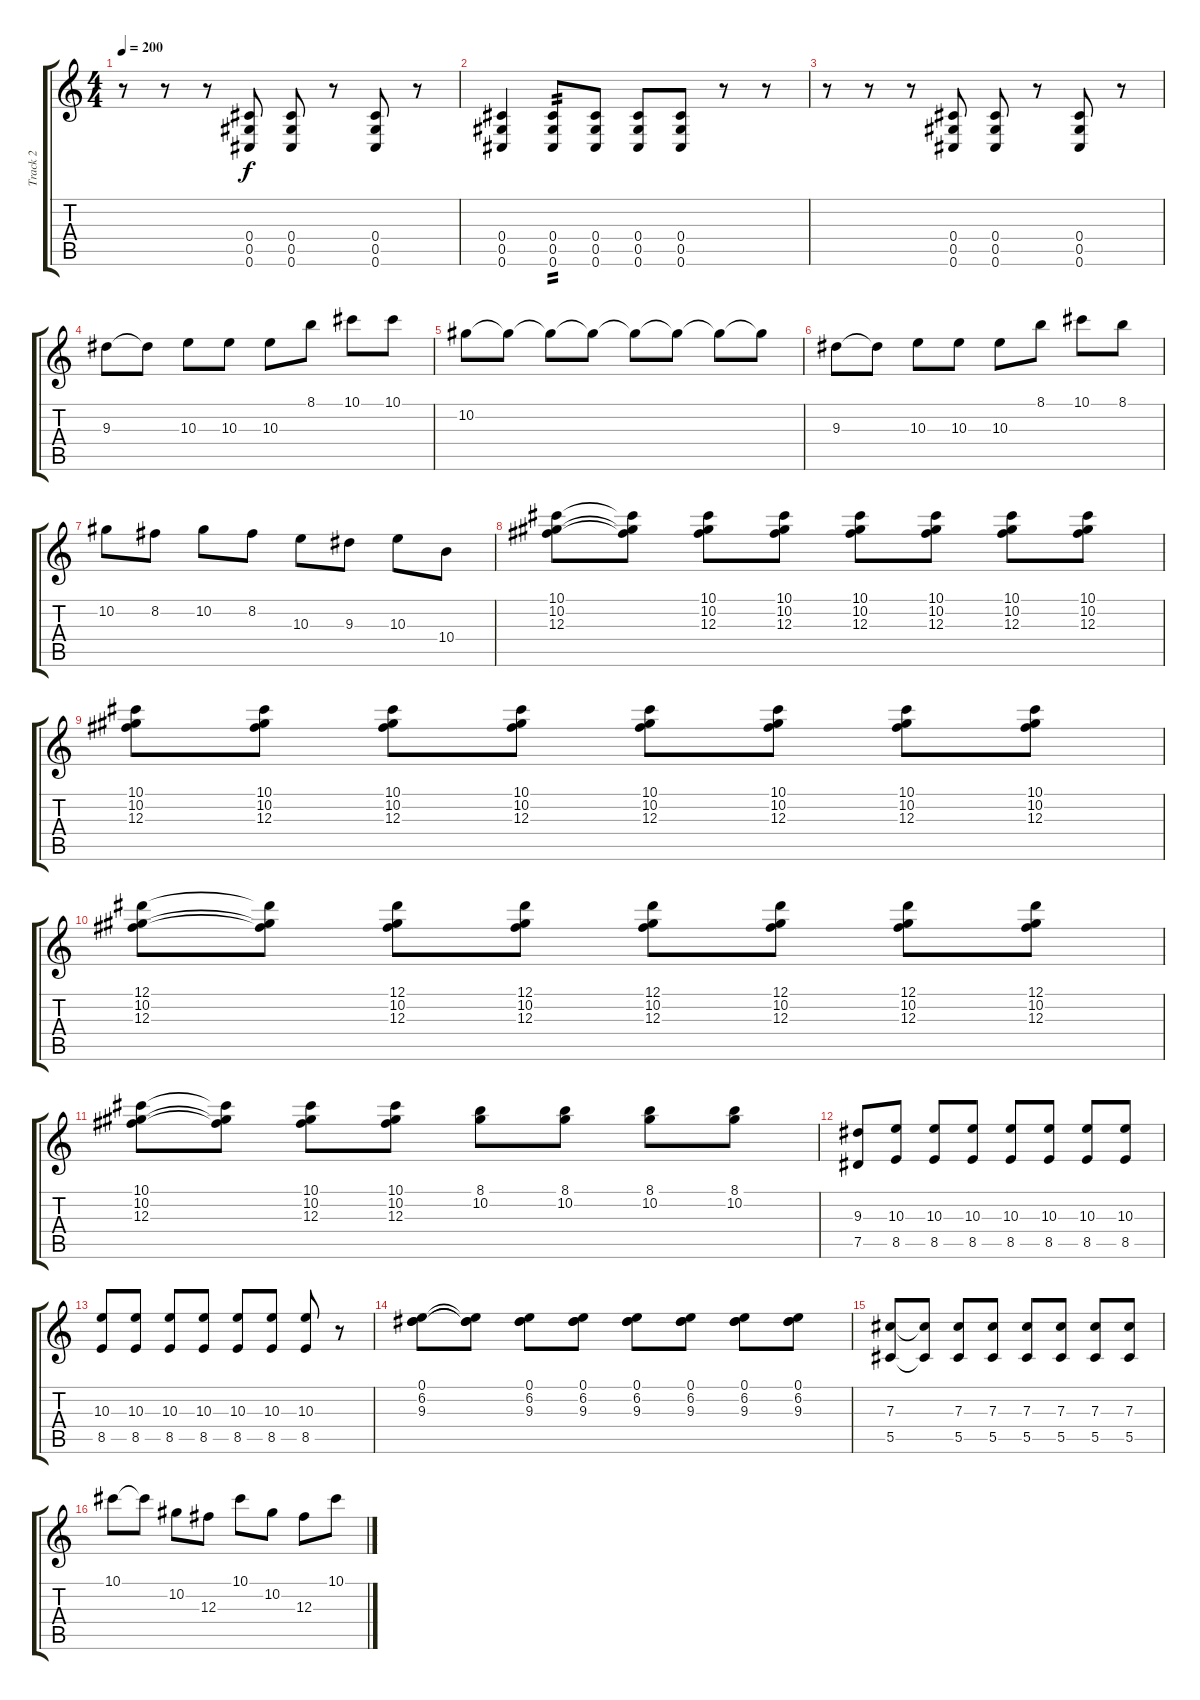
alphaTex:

\track ("Track 2" "Track 2") {instrument overdrivenguitar}
\staff {score tabs}
\tuning (Eb4 Bb3 Gb3 Db3 Ab2 Db2) {hide}
\ts (4 4)
\tempo 200
\clef g2
\ks c
r.8{dy f} r.8 r.8 (0.4 0.5 0.6).8 (0.4 0.5 0.6).8 r.8 (0.4 0.5 0.6).8 r.8 |
(0.4 0.5 0.6).4 (0.4 0.5 0.6).8{tp 2} (0.4 0.5 0.6).8 (0.4 0.5 0.6).8 (0.4 0.5 0.6).8 r.8 r.8 |
r.8 r.8 r.8 (0.4 0.5 0.6).8 (0.4 0.5 0.6).8 r.8 (0.4 0.5 0.6).8 r.8 |
9.3.8 9.3{t}.8 10.3.8 10.3.8 10.3.8 8.1.8 10.1.8 10.1.8 |
10.2.8 10.2{t}.8 10.2{t}.8 10.2{t}.8 10.2{t}.8 10.2{t}.8 10.2{t}.8 10.2{t}.8 |
9.3.8 9.3{t}.8 10.3.8 10.3.8 10.3.8 8.1.8 10.1.8 8.1.8 |
10.2.8 8.2.8 10.2.8 8.2.8 10.3.8 9.3.8 10.3.8 10.4.8 |
(10.1 10.2 12.3).8 (10.1{t} 10.2{t} 12.3{t}).8 (10.1 10.2 12.3).8 (10.1 10.2 12.3).8 (10.1 10.2 12.3).8 (10.1 10.2 12.3).8 (10.1 10.2 12.3).8 (10.1 10.2 12.3).8 |
(10.1 10.2 12.3).8 (10.1 10.2 12.3).8 (10.1 10.2 12.3).8 (10.1 10.2 12.3).8 (10.1 10.2 12.3).8 (10.1 10.2 12.3).8 (10.1 10.2 12.3).8 (10.1 10.2 12.3).8 |
(12.1 10.2 12.3).8 (12.1{t} 10.2{t} 12.3{t}).8 (12.1 10.2 12.3).8 (12.1 10.2 12.3).8 (12.1 10.2 12.3).8 (12.1 10.2 12.3).8 (12.1 10.2 12.3).8 (12.1 10.2 12.3).8 |
(10.1 10.2 12.3).8 (10.1{t} 10.2{t} 12.3{t}).8 (10.1 10.2 12.3).8 (10.1 10.2 12.3).8 (8.1 10.2).8 (8.1 10.2).8 (8.1 10.2).8 (8.1 10.2).8 |
(9.3 7.5).8 (10.3 8.5).8 (10.3 8.5).8 (10.3 8.5).8 (10.3 8.5).8 (10.3 8.5).8 (10.3 8.5).8 (10.3 8.5).8 |
(10.3 8.5).8 (10.3 8.5).8 (10.3 8.5).8 (10.3 8.5).8 (10.3 8.5).8 (10.3 8.5).8 (10.3 8.5).8 r.8 |
(0.1 6.2 9.3).8 (0.1{t} 6.2{t} 9.3{t}).8 (0.1 6.2 9.3).8 (0.1 6.2 9.3).8 (0.1 6.2 9.3).8 (0.1 6.2 9.3).8 (0.1 6.2 9.3).8 (0.1 6.2 9.3).8 |
(7.3 5.5).8 (7.3{t} 5.5{t}).8 (7.3 5.5).8 (7.3 5.5).8 (7.3 5.5).8 (7.3 5.5).8 (7.3 5.5).8 (7.3 5.5).8 |
10.1.8 10.1{t}.8 10.2.8 12.3.8 10.1.8 10.2.8 12.3.8 10.1.8
